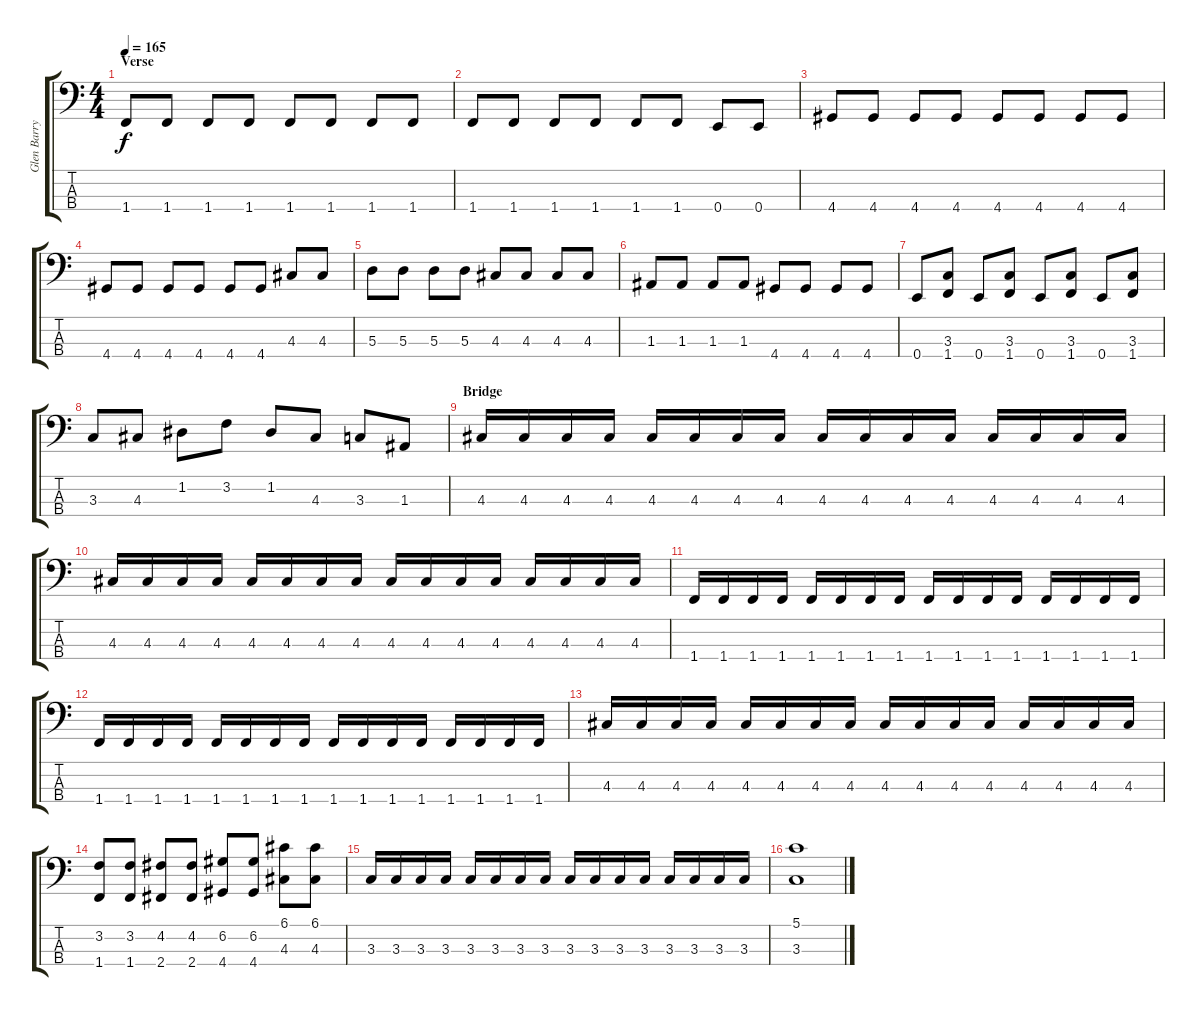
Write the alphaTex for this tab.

\track ("Glen Barry" "Glen Barry") {instrument electricbasspick}
\staff {score tabs}
\tuning (G2 D2 A1 E1) {hide}
\ts (4 4)
\section ("" "Verse")
\tempo 165
\clef f4
\ks c
1.4.8{dy f} 1.4.8 1.4.8 1.4.8 1.4.8 1.4.8 1.4.8 1.4.8 |
1.4.8 1.4.8 1.4.8 1.4.8 1.4.8 1.4.8 0.4.8 0.4.8 |
4.4.8 4.4.8 4.4.8 4.4.8 4.4.8 4.4.8 4.4.8 4.4.8 |
4.4.8 4.4.8 4.4.8 4.4.8 4.4.8 4.4.8 4.3.8 4.3.8 |
5.3.8 5.3.8 5.3.8 5.3.8 4.3.8 4.3.8 4.3.8 4.3.8 |
1.3.8 1.3.8 1.3.8 1.3.8 4.4.8 4.4.8 4.4.8 4.4.8 |
0.4.8 (3.3 1.4).8 0.4.8 (3.3 1.4).8 0.4.8 (3.3 1.4).8 0.4.8 (3.3 1.4).8 |
3.3.8 4.3.8 1.2.8 3.2.8 1.2.8 4.3.8 3.3.8 1.3.8 |
\section ("" "Bridge")
4.3.16 4.3.16 4.3.16 4.3.16 4.3.16 4.3.16 4.3.16 4.3.16 4.3.16 4.3.16 4.3.16 4.3.16 4.3.16 4.3.16 4.3.16 4.3.16 |
4.3.16 4.3.16 4.3.16 4.3.16 4.3.16 4.3.16 4.3.16 4.3.16 4.3.16 4.3.16 4.3.16 4.3.16 4.3.16 4.3.16 4.3.16 4.3.16 |
1.4.16 1.4.16 1.4.16 1.4.16 1.4.16 1.4.16 1.4.16 1.4.16 1.4.16 1.4.16 1.4.16 1.4.16 1.4.16 1.4.16 1.4.16 1.4.16 |
1.4.16 1.4.16 1.4.16 1.4.16 1.4.16 1.4.16 1.4.16 1.4.16 1.4.16 1.4.16 1.4.16 1.4.16 1.4.16 1.4.16 1.4.16 1.4.16 |
4.3.16 4.3.16 4.3.16 4.3.16 4.3.16 4.3.16 4.3.16 4.3.16 4.3.16 4.3.16 4.3.16 4.3.16 4.3.16 4.3.16 4.3.16 4.3.16 |
(3.2 1.4).8 (3.2 1.4).8 (4.2 2.4).8 (4.2 2.4).8 (6.2 4.4).8 (6.2 4.4).8 (6.1 4.3).8 (6.1 4.3).8 |
3.3.16 3.3.16 3.3.16 3.3.16 3.3.16 3.3.16 3.3.16 3.3.16 3.3.16 3.3.16 3.3.16 3.3.16 3.3.16 3.3.16 3.3.16 3.3.16 |
(5.1 3.3).1
